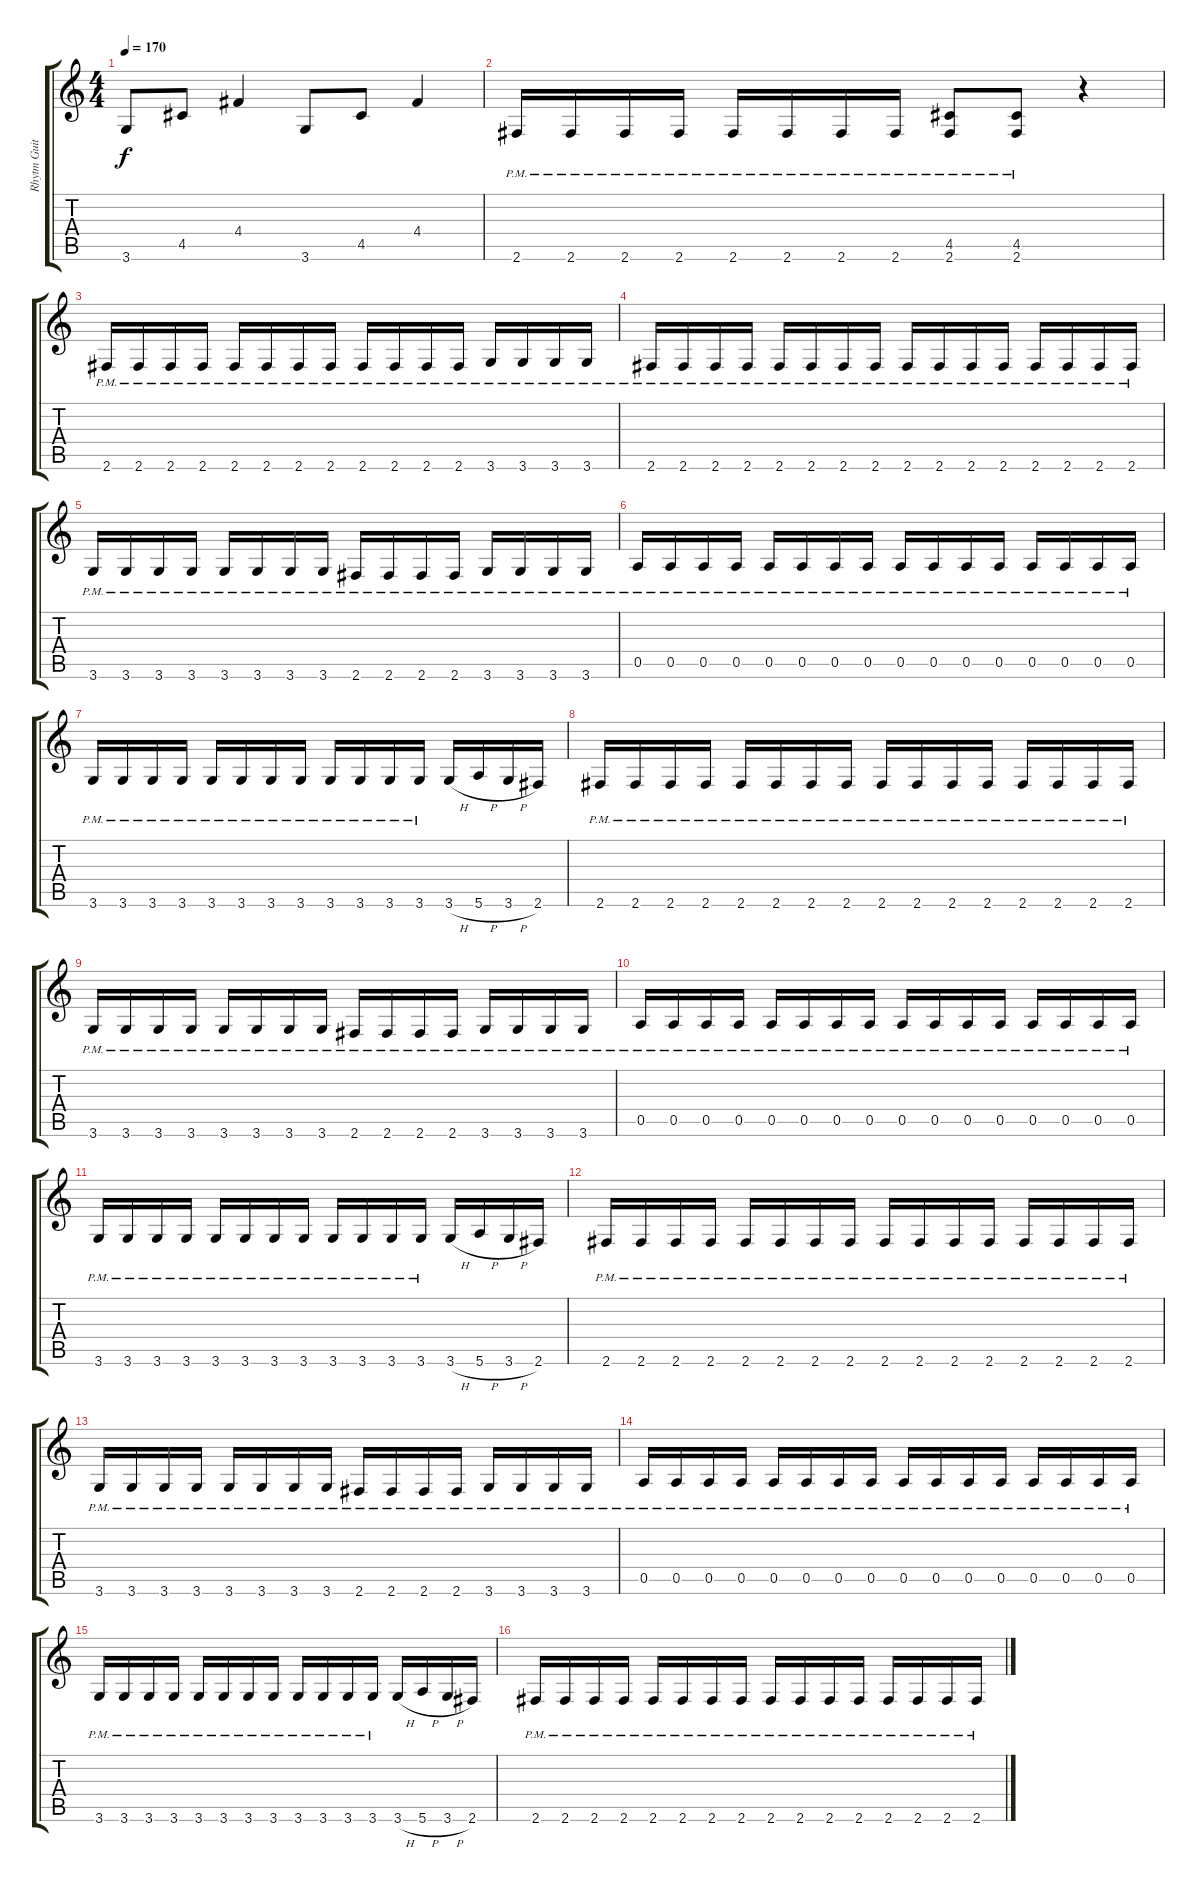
\track ("Rhytm Guitar" "Rhytm Guit") {instrument distortionguitar}
\staff {score tabs}
\tuning (E4 B3 G3 D3 A2 E2) {hide}
\ts (4 4)
\tempo 170
\clef g2
\ks c
3.6.8{dy f} 4.5.8 4.4.4 3.6.8 4.5.8 4.4.4 |
2.6{pm}.16 2.6{pm}.16 2.6{pm}.16 2.6{pm}.16 2.6{pm}.16 2.6{pm}.16 2.6{pm}.16 2.6{pm}.16 (4.5{pm} 2.6{pm}).8 (4.5{pm} 2.6{pm}).8 r.4 |
2.6{pm}.16 2.6{pm}.16 2.6{pm}.16 2.6{pm}.16 2.6{pm}.16 2.6{pm}.16 2.6{pm}.16 2.6{pm}.16 2.6{pm}.16 2.6{pm}.16 2.6{pm}.16 2.6{pm}.16 3.6{pm}.16 3.6{pm}.16 3.6{pm}.16 3.6{pm}.16 |
2.6{pm}.16 2.6{pm}.16 2.6{pm}.16 2.6{pm}.16 2.6{pm}.16 2.6{pm}.16 2.6{pm}.16 2.6{pm}.16 2.6{pm}.16 2.6{pm}.16 2.6{pm}.16 2.6{pm}.16 2.6{pm}.16 2.6{pm}.16 2.6{pm}.16 2.6{pm}.16 |
3.6{pm}.16 3.6{pm}.16 3.6{pm}.16 3.6{pm}.16 3.6{pm}.16 3.6{pm}.16 3.6{pm}.16 3.6{pm}.16 2.6{pm}.16 2.6{pm}.16 2.6{pm}.16 2.6{pm}.16 3.6{pm}.16 3.6{pm}.16 3.6{pm}.16 3.6{pm}.16 |
0.5{pm}.16 0.5{pm}.16 0.5{pm}.16 0.5{pm}.16 0.5{pm}.16 0.5{pm}.16 0.5{pm}.16 0.5{pm}.16 0.5{pm}.16 0.5{pm}.16 0.5{pm}.16 0.5{pm}.16 0.5{pm}.16 0.5{pm}.16 0.5{pm}.16 0.5{pm}.16 |
3.6{pm}.16 3.6{pm}.16 3.6{pm}.16 3.6{pm}.16 3.6{pm}.16 3.6{pm}.16 3.6{pm}.16 3.6{pm}.16 3.6{pm}.16 3.6{pm}.16 3.6{pm}.16 3.6{pm}.16 3.6{h}.16 5.6{h}.16 3.6{h}.16 2.6.16 |
2.6{pm}.16 2.6{pm}.16 2.6{pm}.16 2.6{pm}.16 2.6{pm}.16 2.6{pm}.16 2.6{pm}.16 2.6{pm}.16 2.6{pm}.16 2.6{pm}.16 2.6{pm}.16 2.6{pm}.16 2.6{pm}.16 2.6{pm}.16 2.6{pm}.16 2.6{pm}.16 |
3.6{pm}.16 3.6{pm}.16 3.6{pm}.16 3.6{pm}.16 3.6{pm}.16 3.6{pm}.16 3.6{pm}.16 3.6{pm}.16 2.6{pm}.16 2.6{pm}.16 2.6{pm}.16 2.6{pm}.16 3.6{pm}.16 3.6{pm}.16 3.6{pm}.16 3.6{pm}.16 |
0.5{pm}.16 0.5{pm}.16 0.5{pm}.16 0.5{pm}.16 0.5{pm}.16 0.5{pm}.16 0.5{pm}.16 0.5{pm}.16 0.5{pm}.16 0.5{pm}.16 0.5{pm}.16 0.5{pm}.16 0.5{pm}.16 0.5{pm}.16 0.5{pm}.16 0.5{pm}.16 |
3.6{pm}.16 3.6{pm}.16 3.6{pm}.16 3.6{pm}.16 3.6{pm}.16 3.6{pm}.16 3.6{pm}.16 3.6{pm}.16 3.6{pm}.16 3.6{pm}.16 3.6{pm}.16 3.6{pm}.16 3.6{h}.16 5.6{h}.16 3.6{h}.16 2.6.16 |
2.6{pm}.16 2.6{pm}.16 2.6{pm}.16 2.6{pm}.16 2.6{pm}.16 2.6{pm}.16 2.6{pm}.16 2.6{pm}.16 2.6{pm}.16 2.6{pm}.16 2.6{pm}.16 2.6{pm}.16 2.6{pm}.16 2.6{pm}.16 2.6{pm}.16 2.6{pm}.16 |
3.6{pm}.16 3.6{pm}.16 3.6{pm}.16 3.6{pm}.16 3.6{pm}.16 3.6{pm}.16 3.6{pm}.16 3.6{pm}.16 2.6{pm}.16 2.6{pm}.16 2.6{pm}.16 2.6{pm}.16 3.6{pm}.16 3.6{pm}.16 3.6{pm}.16 3.6{pm}.16 |
0.5{pm}.16 0.5{pm}.16 0.5{pm}.16 0.5{pm}.16 0.5{pm}.16 0.5{pm}.16 0.5{pm}.16 0.5{pm}.16 0.5{pm}.16 0.5{pm}.16 0.5{pm}.16 0.5{pm}.16 0.5{pm}.16 0.5{pm}.16 0.5{pm}.16 0.5{pm}.16 |
3.6{pm}.16 3.6{pm}.16 3.6{pm}.16 3.6{pm}.16 3.6{pm}.16 3.6{pm}.16 3.6{pm}.16 3.6{pm}.16 3.6{pm}.16 3.6{pm}.16 3.6{pm}.16 3.6{pm}.16 3.6{h}.16 5.6{h}.16 3.6{h}.16 2.6.16 |
2.6{pm}.16 2.6{pm}.16 2.6{pm}.16 2.6{pm}.16 2.6{pm}.16 2.6{pm}.16 2.6{pm}.16 2.6{pm}.16 2.6{pm}.16 2.6{pm}.16 2.6{pm}.16 2.6{pm}.16 2.6{pm}.16 2.6{pm}.16 2.6{pm}.16 2.6{pm}.16
